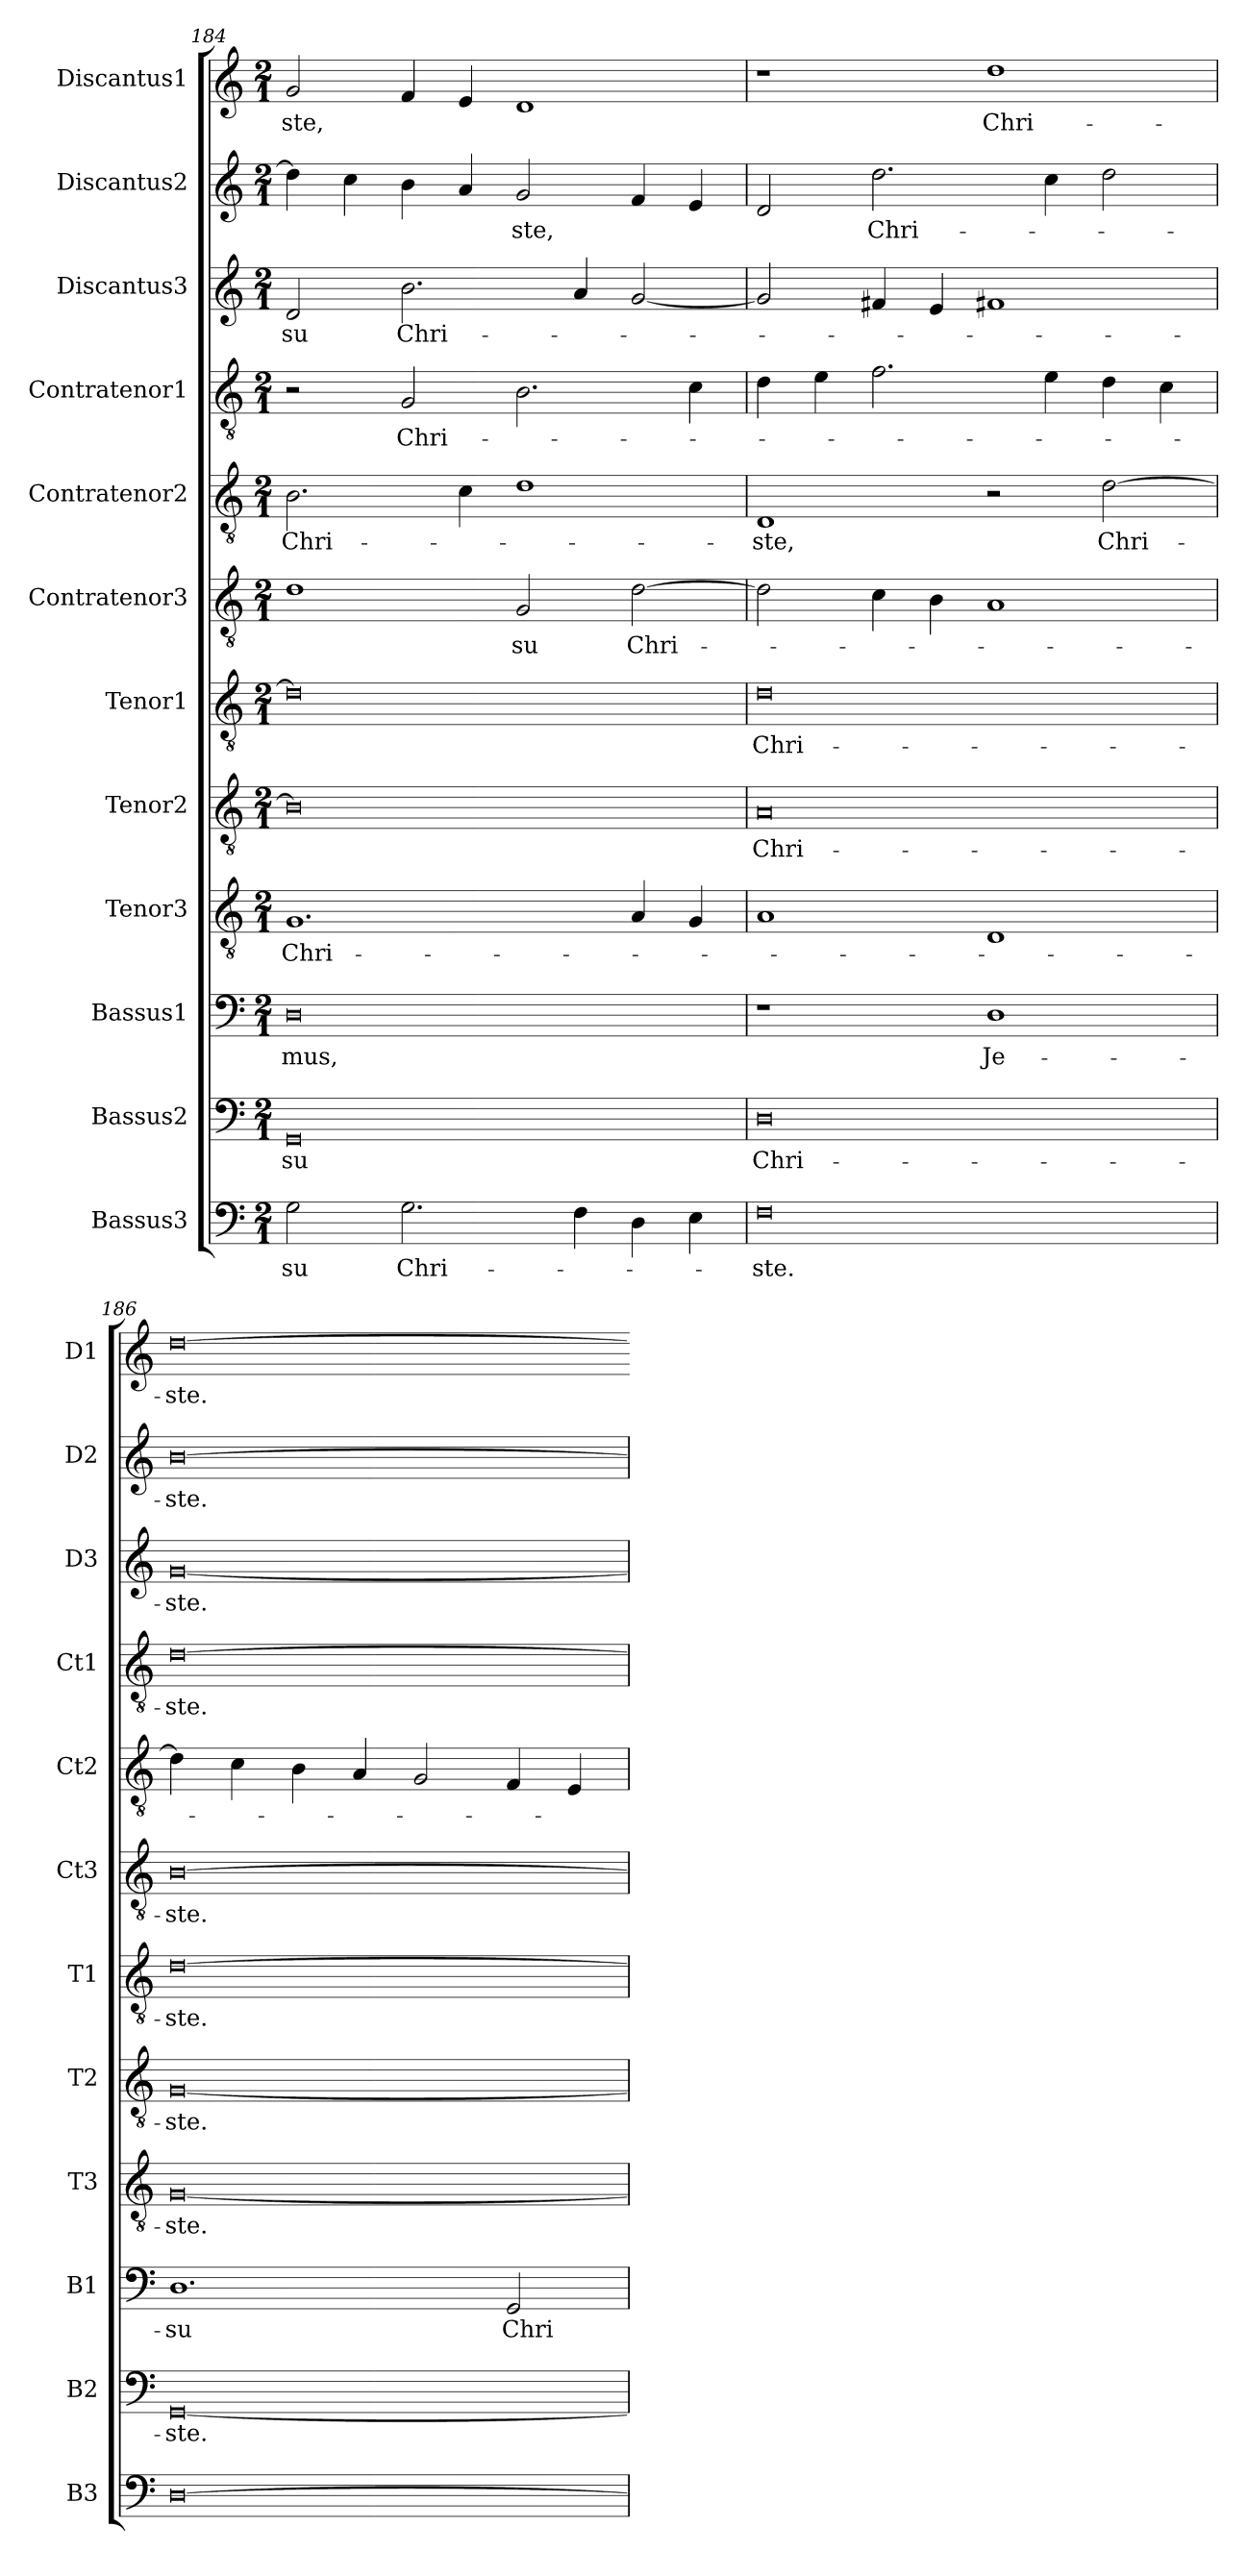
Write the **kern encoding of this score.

**kern	**text	**kern	**text	**kern	**text	**kern	**text	**kern	**text	**kern	**text	**kern	**text	**kern	**text	**kern	**text	**kern	**text	**kern	**text	**kern	**text
*part12	*part12	*part11	*part11	*part10	*part10	*part9	*part9	*part8	*part8	*part7	*part7	*part6	*part6	*part5	*part5	*part4	*part4	*part3	*part3	*part2	*part2	*part1	*part1
*staff12	*staff12	*staff11	*staff11	*staff10	*staff10	*staff9	*staff9	*staff8	*staff8	*staff7	*staff7	*staff6	*staff6	*staff5	*staff5	*staff4	*staff4	*staff3	*staff3	*staff2	*staff2	*staff1	*staff1
*I"Bassus3	*	*I"Bassus2	*	*I"Bassus1	*	*I"Tenor3	*	*I"Tenor2	*	*I"Tenor1	*	*I"Contratenor3	*	*I"Contratenor2	*	*I"Contratenor1	*	*I"Discantus3	*	*I"Discantus2	*	*I"Discantus1	*
*I'B3	*	*I'B2	*	*I'B1	*	*I'T3	*	*I'T2	*	*I'T1	*	*I'Ct3	*	*I'Ct2	*	*I'Ct1	*	*I'D3	*	*I'D2	*	*I'D1	*
*clefF4	*	*clefF4	*	*clefF4	*	*clefGv2	*	*clefGv2	*	*clefGv2	*	*clefGv2	*	*clefGv2	*	*clefGv2	*	*clefG2	*	*clefG2	*	*clefG2	*
*k[]	*	*k[]	*	*k[]	*	*k[]	*	*k[]	*	*k[]	*	*k[]	*	*k[]	*	*k[]	*	*k[]	*	*k[]	*	*k[]	*
*M2/1	*	*M2/1	*	*M2/1	*	*M2/1	*	*M2/1	*	*M2/1	*	*M2/1	*	*M2/1	*	*M2/1	*	*M2/1	*	*M2/1	*	*M2/1	*
=184	=184	=184	=184	=184	=184	=184	=184	=184	=184	=184	=184	=184	=184	=184	=184	=184	=184	=184	=184	=184	=184	=184	=184
2G\	-su	0GG/	-su	0D\	-mus,	1.G/	Chri-	0B\]	.	0d\]	.	1d\	.	2.B\	Chri-	2r	.	2d/	-su	4dd\]	.	2g/	-ste,
.	.	.	.	.	.	.	.	.	.	.	.	.	.	.	.	.	.	.	.	4cc\	.	.	.
2.G\	Chri-	.	.	.	.	.	.	.	.	.	.	.	.	.	.	2G/	Chri-	2.b\	Chri-	4b\	.	4f/	.
.	.	.	.	.	.	.	.	.	.	.	.	.	.	4c\	.	.	.	.	.	4a/	.	4e/	.
.	.	.	.	.	.	.	.	.	.	.	.	2G/	-su	1d\	.	2.B\	.	.	.	2g/	-ste,	1d/	.
4F\	.	.	.	.	.	.	.	.	.	.	.	.	.	.	.	.	.	4a/	.	.	.	.	.
4D\	.	.	.	.	.	4A/	.	.	.	.	.	[2d\	Chri-	.	.	.	.	[2g/	.	4f/	.	.	.
4E\	.	.	.	.	.	4G/	.	.	.	.	.	.	.	.	.	4c\	.	.	.	4e/	.	.	.
=185	=185	=185	=185	=185	=185	=185	=185	=185	=185	=185	=185	=185	=185	=185	=185	=185	=185	=185	=185	=185	=185	=185	=185
0F\	-ste.	0D\	Chri-	1r	.	1A/	.	0A/	Chri-	0d\	Chri-	2d\]	.	1D/	-ste,	4d\	.	2g/]	.	2d/	.	1r	.
.	.	.	.	.	.	.	.	.	.	.	.	.	.	.	.	4e\	.	.	.	.	.	.	.
.	.	.	.	.	.	.	.	.	.	.	.	4c\	.	.	.	2.f\	.	4f#X/	.	2.dd\	Chri-	.	.
.	.	.	.	.	.	.	.	.	.	.	.	4B\	.	.	.	.	.	4e/	.	.	.	.	.
.	.	.	.	1D\	Je-	1D/	.	.	.	.	.	1A/	.	2r	.	.	.	1f#X/	.	.	.	1dd\	Chri-
.	.	.	.	.	.	.	.	.	.	.	.	.	.	.	.	4e\	.	.	.	4cc\	.	.	.
.	.	.	.	.	.	.	.	.	.	.	.	.	.	[2d\	Chri-	4d\	.	.	.	2dd\	.	.	.
.	.	.	.	.	.	.	.	.	.	.	.	.	.	.	.	4c\	.	.	.	.	.	.	.
=186	=186	=186	=186	=186	=186	=186	=186	=186	=186	=186	=186	=186	=186	=186	=186	=186	=186	=186	=186	=186	=186	=186	=186
[0D\	.	[0GG/	-ste.	1.D\	-su	[0G/	-ste.	[0G/	-ste.	[0d\	-ste.	[0B\	-ste.	4d\]	.	[0d\	-ste.	[0g/	-ste.	[0b\	-ste.	[0dd\	-ste.
.	.	.	.	.	.	.	.	.	.	.	.	.	.	4c\	.	.	.	.	.	.	.	.	.
.	.	.	.	.	.	.	.	.	.	.	.	.	.	4B\	.	.	.	.	.	.	.	.	.
.	.	.	.	.	.	.	.	.	.	.	.	.	.	4A/	.	.	.	.	.	.	.	.	.
.	.	.	.	.	.	.	.	.	.	.	.	.	.	2G/	.	.	.	.	.	.	.	.	.
.	.	.	.	2GG/	Chri-	.	.	.	.	.	.	.	.	4F/	.	.	.	.	.	.	.	.	.
.	.	.	.	.	.	.	.	.	.	.	.	.	.	4E/	.	.	.	.	.	.	.	.	.
=	=-	=	=-	=	=-	=	=-	=	=-	=	=-	=	=-	=	=-	=	=-	=	=-	=	=-	=-	=-
*-	*-	*-	*-	*-	*-	*-	*-	*-	*-	*-	*-	*-	*-	*-	*-	*-	*-	*-	*-	*-	*-	*-	*-
